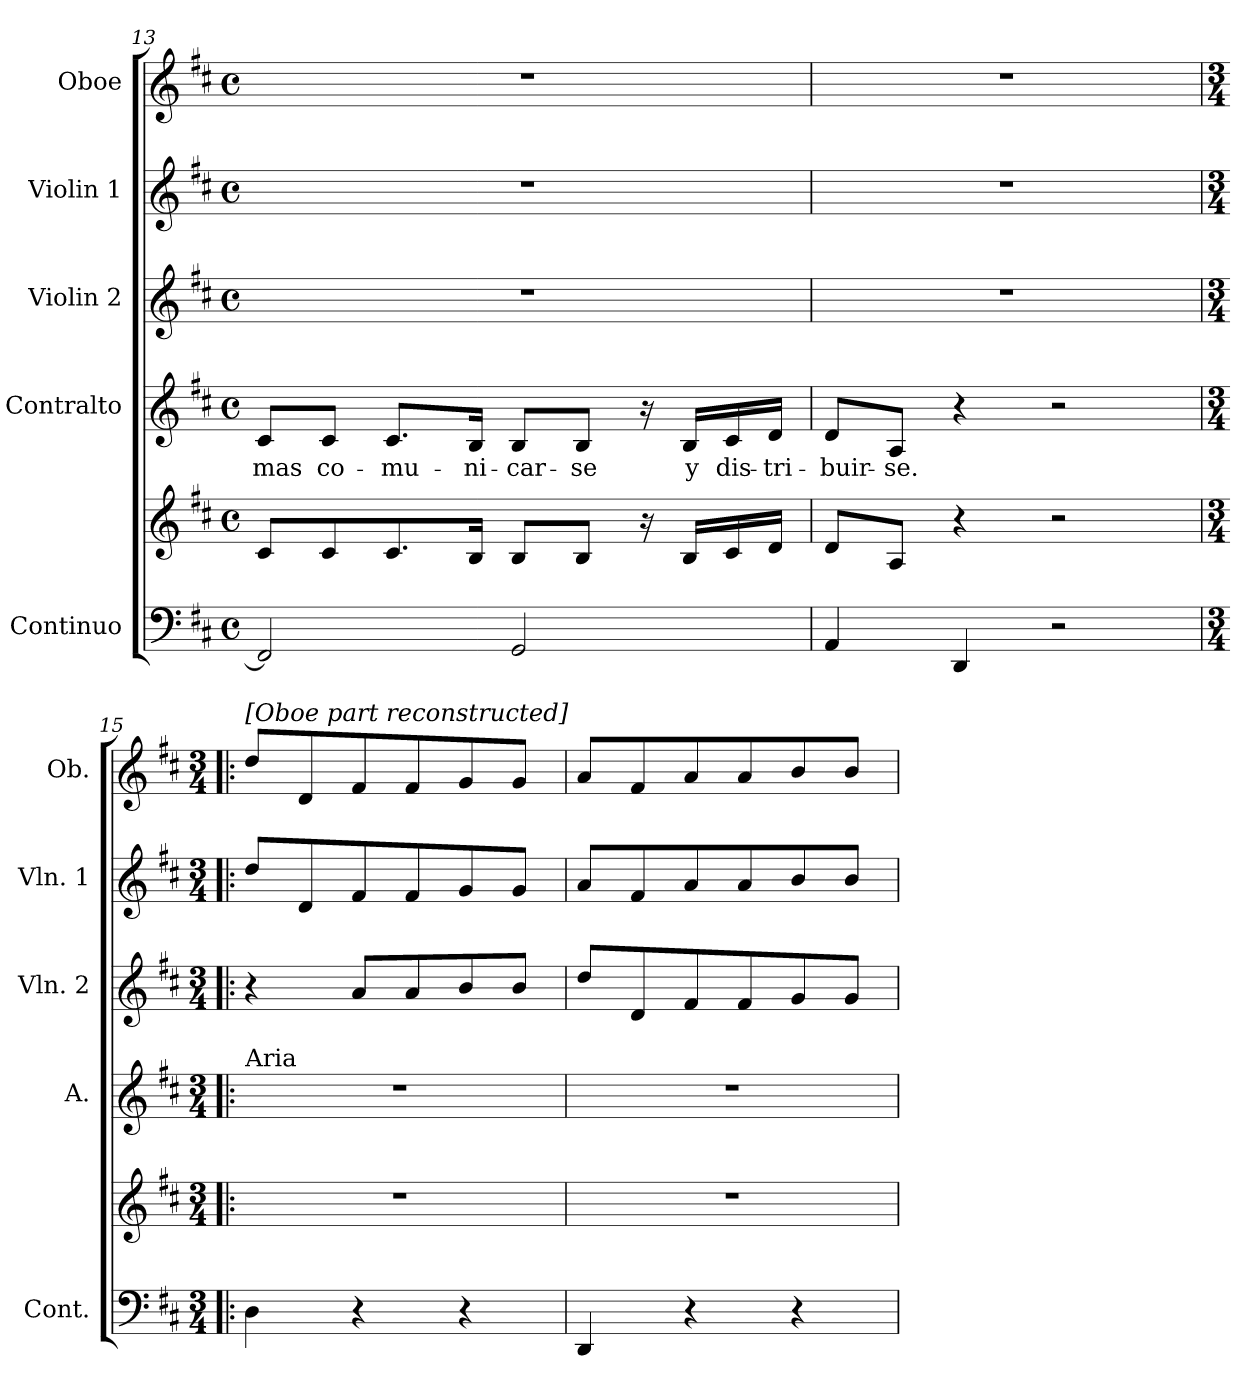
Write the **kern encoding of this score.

**kern	**kern	**kern	**text	**kern	**kern	**kern
*part5	*part5	*part4	*part4	*part3	*part2	*part1
*staff6	*staff5	*staff4	*staff4	*staff3	*staff2	*staff1
*I"Continuo	*	*I"Contralto	*	*I"Violin 2	*I"Violin 1	*I"Oboe
*I'Cont.	*	*I'A.	*	*I'Vln. 2	*I'Vln. 1	*I'Ob.
*clefF4	*clefG2	*clefG2	*	*clefG2	*clefG2	*clefG2
*k[f#c#]	*k[f#c#]	*k[f#c#]	*	*k[f#c#]	*k[f#c#]	*k[f#c#]
*D:	*D:	*D:	*	*D:	*D:	*D:
*M4/4	*M4/4	*M4/4	*	*M4/4	*M4/4	*M4/4
*met(c)	*met(c)	*met(c)	*	*met(c)	*met(c)	*met(c)
=13	=13	=13	=13	=13	=13	=13
!	!	!	!LO:LY:b:color=#000000	!	!	!
2FF#i/]	8c#i/L	8c#i/L	mas	1r	1r	1r
!	!	!	!LO:LY:b:color=#000000	!	!	!
.	8c#i/	8c#i/J	co-	.	.	.
!	!	!	!LO:LY:b:color=#000000	!	!	!
.	8.c#i/	8.c#i/L	-mu-	.	.	.
!	!	!	!LO:LY:b:color=#000000	!	!	!
.	16Bi/Jk	16Bi/Jk	-ni-	.	.	.
!	!	!	!LO:LY:b:color=#000000	!	!	!
2GGi/	8Bi/L	8Bi/L	-car-	.	.	.
!	!	!	!LO:LY:b:color=#000000	!	!	!
.	8Bi/J	8Bi/J	-se	.	.	.
.	16r	16r	.	.	.	.
!	!	!	!LO:LY:b:color=#000000	!	!	!
.	16Bi/LL	16Bi/LL	y	.	.	.
!	!	!	!LO:LY:b:color=#000000	!	!	!
.	16c#i/	16c#i/	dis-	.	.	.
!	!	!	!LO:LY:b:color=#000000	!	!	!
.	16di/JJ	16di/JJ	-tri-	.	.	.
=14	=14	=14	=14	=14	=14	=14
!	!	!	!LO:LY:b:color=#000000	!	!	!
4AAi/	8di/L	8di/L	-buir-	1r	1r	1r
!	!	!	!LO:LY:b:color=#000000	!	!	!
.	8Ai/J	8Ai/J	-se.	.	.	.
4DDi/	4r	4r	.	.	.	.
2r	2r	2r	.	.	.	.
!!LO:PB:g=z
=15!|:	=15!|:	=15!|:	=15!|:	=15!|:	=15!|:	=15!|:
*M3/4	*M3/4	*M3/4	*	*M3/4	*M3/4	*M3/4
!	!	!	!	!	!	!LO:TX:a:t=[Oboe part reconstructed]
!	!	!LO:TX:a:t=Aria	!	!	!	!
!	!LO:N:vis=1	!LO:N:vis=1	!	!	!	!
4Di\	2.r	2.r	.	4r	8ddi/L	8ddi/L
.	.	.	.	.	8di/	8di/
4r	.	.	.	8ai/L	8f#i/	8f#i/
.	.	.	.	8ai/	8f#i/	8f#i/
4r	.	.	.	8bi/	8gi/	8gi/
.	.	.	.	8bi/J	8gi/J	8gi/J
=16	=16	=16	=16	=16	=16	=16
!	!LO:N:vis=1	!LO:N:vis=1	!	!	!	!
4DDi/	2.r	2.r	.	8ddi/L	8ai/L	8ai/L
.	.	.	.	8di/	8f#i/	8f#i/
4r	.	.	.	8f#i/	8ai/	8ai/
.	.	.	.	8f#i/	8ai/	8ai/
4r	.	.	.	8gi/	8bi/	8bi/
.	.	.	.	8gi/J	8bi/J	8bi/J
=	=	=	=	=	=	=
*-	*-	*-	*-	*-	*-	*-
